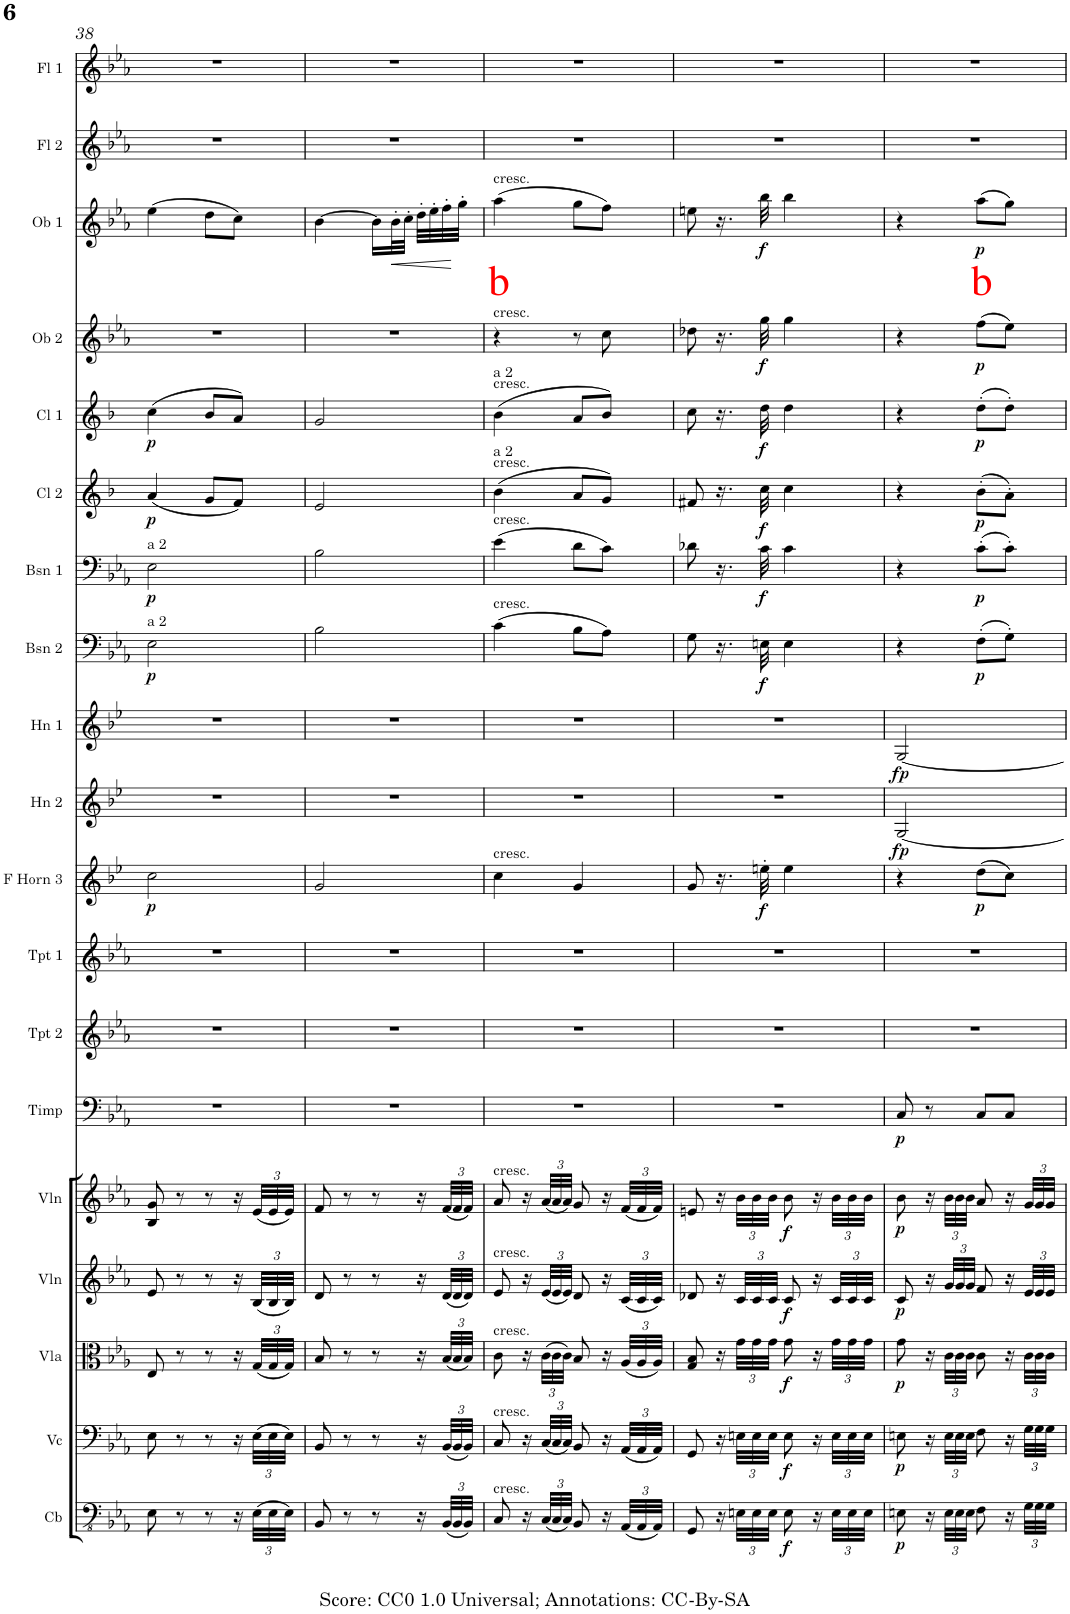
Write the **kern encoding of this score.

**kern	**dynam	**kern	**dynam	**kern	**dynam	**kern	**dynam	**kern	**dynam	**kern	**dynam	**kern	**kern	**kern	**dynam	**kern	**dynam	**kern	**dynam	**kern	**dynam	**kern	**dynam	**kern	**dynam	**kern	**dynam	**kern	**dynam	**kern	**text	**dynam	**kern	**kern
*part19	*part19	*part18	*part18	*part17	*part17	*part16	*part16	*part15	*part15	*part14	*part14	*part13	*part12	*part11	*part11	*part10	*part10	*part9	*part9	*part8	*part8	*part7	*part7	*part6	*part6	*part5	*part5	*part4	*part4	*part3	*part3	*part3	*part2	*part1
*staff19	*staff19	*staff18	*staff18	*staff17	*staff17	*staff16	*staff16	*staff15	*staff15	*staff14	*staff14	*staff13	*staff12	*staff11	*staff11	*staff10	*staff10	*staff9	*staff9	*staff8	*staff8	*staff7	*staff7	*staff6	*staff6	*staff5	*staff5	*staff4	*staff4	*staff3	*staff3	*staff3	*staff2	*staff1
*I"Contrabass	*	*I"Violoncello	*	*I"Viola	*	*I"Violin	*	*I"Violin	*	*I"Timpani	*	*I"C Trumpet 2	*I"C Trumpet 1	*I"F Horn 3	*	*I"F Horn 2	*	*I"F Horn 1	*	*I"Bassoon 2	*	*I"Bassoon 1	*	*I"Bb Clarinet 2	*	*I"Bb Clarinet 1	*	*I"Oboe 2	*	*I"Oboe 1	*	*	*I"Flute 2	*I"Flute 1
*I'Cb	*	*I'Vc	*	*I'Vla	*	*I'Vln	*	*I'Vln	*	*I'Timp	*	*I'Tpt 2	*I'Tpt 1	*I'F Horn 3	*	*I'Hn 2	*	*I'Hn 1	*	*I'Bsn 2	*	*I'Bsn 1	*	*I'Cl 2	*	*I'Cl 1	*	*I'Ob 2	*	*I'Ob 1	*	*	*I'Fl 2	*I'Fl 1
!!LO:PB:g=z
*clefFv4	*	*clefF4	*	*clefC3	*	*clefG2	*	*clefG2	*	*clefF4	*	*clefG2	*clefG2	*clefG2	*	*clefG2	*	*clefG2	*	*clefF4	*	*clefF4	*	*clefG2	*	*clefG2	*	*clefG2	*	*clefG2	*	*	*clefG2	*clefG2
*	*	*	*	*	*	*	*	*	*	*	*	*	*	*Trd4c7	*	*Trd4c7	*	*Trd4c7	*	*	*	*	*	*Trd1c2	*	*Trd1c2	*	*	*	*	*	*	*	*
*k[b-e-a-]	*	*k[b-e-a-]	*	*k[b-e-a-]	*	*k[b-e-a-]	*	*k[b-e-a-]	*	*k[b-e-a-]	*	*k[b-e-a-]	*k[b-e-a-]	*k[b-e-]	*	*k[b-e-]	*	*k[b-e-]	*	*k[b-e-a-]	*	*k[b-e-a-]	*	*k[b-]	*	*k[b-]	*	*k[b-e-a-]	*	*k[b-e-a-]	*	*	*k[b-e-a-]	*k[b-e-a-]
*M2/4	*	*M2/4	*	*M2/4	*	*M2/4	*	*M2/4	*	*M2/4	*	*M2/4	*M2/4	*M2/4	*	*M2/4	*	*M2/4	*	*M2/4	*	*M2/4	*	*M2/4	*	*M2/4	*	*M2/4	*	*M2/4	*	*	*M2/4	*M2/4
=38	=38	=38	=38	=38	=38	=38	=38	=38	=38	=38	=38	=38	=38	=38	=38	=38	=38	=38	=38	=38	=38	=38	=38	=38	=38	=38	=38	=38	=38	=38	=38	=38	=38	=38
!	!	!	!	!	!	!	!	!	!	!	!	!	!	!	!	!	!	!	!	!	!	!LO:TX:a:t=a 2	!	!	!	!	!	!	!	!	!	!	!	!
!	!	!	!	!	!	!	!	!	!	!	!	!	!	!	!	!	!	!	!	!LO:TX:a:t=a 2	!	!	!	!	!	!	!	!	!	!	!	!	!	!
!	!	!	!	!	!	!	!	!	!	!	!	!	!	!	!LO:DY:b	!	!	!	!	!	!LO:DY:b	!	!LO:DY:b	!	!LO:DY:b	!	!LO:DY:b	!	!	!	!	!	!	!
8EE-\	.	8E-\	.	8E-/	.	8e-/	.	8B-/ 8g/	.	2r	.	2r	2r	2cc\	p	2r	.	2r	.	2E-\	p	2E-\	p	(4a/	p	(4cc\	p	2r	.	(4ee-\	.	.	2r	2r
8r	.	8r	.	8r	.	8r	.	8r	.	.	.	.	.	.	.	.	.	.	.	.	.	.	.	.	.	.	.	.	.	.	.	.	.	.
8r	.	8r	.	8r	.	8r	.	8r	.	.	.	.	.	.	.	.	.	.	.	.	.	.	.	8g/L	.	8b-/L	.	.	.	8dd\L	.	.	.	.
16r	.	16r	.	16r	.	16r	.	16r	.	.	.	.	.	.	.	.	.	.	.	.	.	.	.	8f/J)	.	8a/J)	.	.	.	8cc\J)	.	.	.	.
*Xbrackettup	*	*Xbrackettup	*	*Xbrackettup	*	*Xbrackettup	*	*Xbrackettup	*	*	*	*	*	*	*	*	*	*	*	*	*	*	*	*	*	*	*	*	*	*	*	*	*	*
(48EE-\LLL	.	(48E-\LLL	.	(48G/LLL	.	(48B-/LLL	.	(48e-/LLL	.	.	.	.	.	.	.	.	.	.	.	.	.	.	.	.	.	.	.	.	.	.	.	.	.	.
48EE-\	.	48E-\	.	48G/	.	48B-/	.	48e-/	.	.	.	.	.	.	.	.	.	.	.	.	.	.	.	.	.	.	.	.	.	.	.	.	.	.
48EE-\JJJ)	.	48E-\JJJ)	.	48G/JJJ)	.	48B-/JJJ)	.	48e-/JJJ)	.	.	.	.	.	.	.	.	.	.	.	.	.	.	.	.	.	.	.	.	.	.	.	.	.	.
=39	=39	=39	=39	=39	=39	=39	=39	=39	=39	=39	=39	=39	=39	=39	=39	=39	=39	=39	=39	=39	=39	=39	=39	=39	=39	=39	=39	=39	=39	=39	=39	=39	=39	=39
8BBB-/	.	8BB-/	.	8B-/	.	8d/	.	8f/	.	2r	.	2r	2r	2g/	.	2r	.	2r	.	2B-\	.	2B-\	.	2e/	.	2g/	.	2r	.	[4b-\	.	.	2r	2r
8r	.	8r	.	8r	.	8r	.	8r	.	.	.	.	.	.	.	.	.	.	.	.	.	.	.	.	.	.	.	.	.	.	.	.	.	.
8r	.	8r	.	8r	.	8r	.	8r	.	.	.	.	.	.	.	.	.	.	.	.	.	.	.	.	.	.	.	.	.	16b-\LL]	.	.	.	.
!	!	!	!	!	!	!	!	!	!	!	!	!	!	!	!	!	!	!	!	!	!	!	!	!	!	!	!	!	!	!	!	!LO:HP:b	!	!
.	.	.	.	.	.	.	.	.	.	.	.	.	.	.	.	.	.	.	.	.	.	.	.	.	.	.	.	.	.	32b-'\L	.	<	.	.
.	.	.	.	.	.	.	.	.	.	.	.	.	.	.	.	.	.	.	.	.	.	.	.	.	.	.	.	.	.	32cc'\JJJ	.	.	.	.
16r	.	16r	.	16r	.	16r	.	16r	.	.	.	.	.	.	.	.	.	.	.	.	.	.	.	.	.	.	.	.	.	32dd'\LLL	.	.	.	.
.	.	.	.	.	.	.	.	.	.	.	.	.	.	.	.	.	.	.	.	.	.	.	.	.	.	.	.	.	.	32ee-'\	.	.	.	.
(48BBB-/LLL	.	(48BB-/LLL	.	(48B-/LLL	.	(48d/LLL	.	(48f/LLL	.	.	.	.	.	.	.	.	.	.	.	.	.	.	.	.	.	.	.	.	.	32ff'\	.	.	.	.
48BBB-/	.	48BB-/	.	48B-/	.	48d/	.	48f/	.	.	.	.	.	.	.	.	.	.	.	.	.	.	.	.	.	.	.	.	.	.	.	.	.	.
.	.	.	.	.	.	.	.	.	.	.	.	.	.	.	.	.	.	.	.	.	.	.	.	.	.	.	.	.	.	32gg'\JJJ	.	[	.	.
48BBB-/JJJ)	.	48BB-/JJJ)	.	48B-/JJJ)	.	48d/JJJ)	.	48f/JJJ)	.	.	.	.	.	.	.	.	.	.	.	.	.	.	.	.	.	.	.	.	.	.	.	.	.	.
=40	=40	=40	=40	=40	=40	=40	=40	=40	=40	=40	=40	=40	=40	=40	=40	=40	=40	=40	=40	=40	=40	=40	=40	=40	=40	=40	=40	=40	=40	=40	=40	=40	=40	=40
!	!	!	!	!	!	!	!	!	!	!	!	!	!	!	!	!	!	!	!	!	!	!	!	!	!	!	!	!	!	!LO:TX:a:t=cresc.	!	!	!	!
!	!	!	!	!	!	!	!	!	!	!	!	!	!	!	!	!	!	!	!	!	!	!	!	!	!	!	!	!LO:TX:a:t=cresc.	!	!	!	!	!	!
!	!	!	!	!	!	!	!	!	!	!	!	!	!	!	!	!	!	!	!	!	!	!	!	!	!	!LO:TX:a:t=cresc.	!	!	!	!	!	!	!	!
!	!	!	!	!	!	!	!	!	!	!	!	!	!	!	!	!	!	!	!	!	!	!	!	!	!	!LO:TX:a:t=a 2	!	!	!	!	!	!	!	!
!	!	!	!	!	!	!	!	!	!	!	!	!	!	!	!	!	!	!	!	!	!	!	!	!LO:TX:a:t=cresc.	!	!	!	!	!	!	!	!	!	!
!	!	!	!	!	!	!	!	!	!	!	!	!	!	!	!	!	!	!	!	!	!	!	!	!LO:TX:a:t=a 2	!	!	!	!	!	!	!	!	!	!
!	!	!	!	!	!	!	!	!	!	!	!	!	!	!	!	!	!	!	!	!	!	!LO:TX:a:t=cresc.	!	!	!	!	!	!	!	!	!	!	!	!
!	!	!	!	!	!	!	!	!	!	!	!	!	!	!	!	!	!	!	!	!LO:TX:a:t=cresc.	!	!	!	!	!	!	!	!	!	!	!	!	!	!
!	!	!	!	!	!	!	!	!	!	!	!	!	!	!LO:TX:a:t=cresc.	!	!	!	!	!	!	!	!	!	!	!	!	!	!	!	!	!	!	!	!
!	!	!	!	!	!	!	!	!LO:TX:a:t=cresc.	!	!	!	!	!	!	!	!	!	!	!	!	!	!	!	!	!	!	!	!	!	!	!	!	!	!
!	!	!	!	!	!	!LO:TX:a:t=cresc.	!	!	!	!	!	!	!	!	!	!	!	!	!	!	!	!	!	!	!	!	!	!	!	!	!	!	!	!
!	!	!	!	!LO:TX:a:t=cresc.	!	!	!	!	!	!	!	!	!	!	!	!	!	!	!	!	!	!	!	!	!	!	!	!	!	!	!	!	!	!
!	!	!LO:TX:a:t=cresc.	!	!	!	!	!	!	!	!	!	!	!	!	!	!	!	!	!	!	!	!	!	!	!	!	!	!	!	!	!	!	!	!
!LO:TX:a:t=cresc.	!	!	!	!	!	!	!	!	!	!	!	!	!	!	!	!	!	!	!	!	!	!	!	!	!	!	!	!	!	!	!	!	!	!
!	!	!	!	!	!	!	!	!	!	!	!	!	!	!	!	!	!	!	!	!	!	!	!	!	!	!	!	!	!	!	!LO:LY:b:color=#FF0000	!	!	!
8CC/	.	8C/	.	8c\	.	8e-/	.	8a-/	.	2r	.	2r	2r	4cc\	.	2r	.	2r	.	(4c\	.	(4e-\	.	(4b-\	.	(4b-\	.	4r	.	(4aa-\	b	.	2r	2r
16r	.	16r	.	16r	.	16r	.	16r	.	.	.	.	.	.	.	.	.	.	.	.	.	.	.	.	.	.	.	.	.	.	.	.	.	.
(48CC/LLL	.	(48C/LLL	.	(48c\LLL	.	(48e-/LLL	.	(48a-/LLL	.	.	.	.	.	.	.	.	.	.	.	.	.	.	.	.	.	.	.	.	.	.	.	.	.	.
48CC/	.	48C/	.	48c\	.	48e-/	.	48a-/	.	.	.	.	.	.	.	.	.	.	.	.	.	.	.	.	.	.	.	.	.	.	.	.	.	.
48CC/JJJ)	.	48C/JJJ)	.	48c\JJJ)	.	48e-/JJJ)	.	48a-/JJJ)	.	.	.	.	.	.	.	.	.	.	.	.	.	.	.	.	.	.	.	.	.	.	.	.	.	.
8BBB-/	.	8BB-/	.	8B-/	.	8d/	.	8g/	.	.	.	.	.	4g/	.	.	.	.	.	8B-\L	.	8d\L	.	8a/L	.	8a/L	.	8r	.	8gg\L	.	.	.	.
16r	.	16r	.	16r	.	16r	.	16r	.	.	.	.	.	.	.	.	.	.	.	8A-\J)	.	8c\J)	.	8g/J)	.	8b-/J)	.	8cc\	.	8ff\J)	.	.	.	.
(48AAA-/LLL	.	(48AA-/LLL	.	(48A-/LLL	.	(48c/LLL	.	(48f/LLL	.	.	.	.	.	.	.	.	.	.	.	.	.	.	.	.	.	.	.	.	.	.	.	.	.	.
48AAA-/	.	48AA-/	.	48A-/	.	48c/	.	48f/	.	.	.	.	.	.	.	.	.	.	.	.	.	.	.	.	.	.	.	.	.	.	.	.	.	.
48AAA-/JJJ)	.	48AA-/JJJ)	.	48A-/JJJ)	.	48c/JJJ)	.	48f/JJJ)	.	.	.	.	.	.	.	.	.	.	.	.	.	.	.	.	.	.	.	.	.	.	.	.	.	.
=41	=41	=41	=41	=41	=41	=41	=41	=41	=41	=41	=41	=41	=41	=41	=41	=41	=41	=41	=41	=41	=41	=41	=41	=41	=41	=41	=41	=41	=41	=41	=41	=41	=41	=41
8GGG/	.	8GG/	.	8G/ 8B-/	.	8d-X/	.	8en/	.	2r	.	2r	2r	8g/	.	2r	.	2r	.	8G\	.	8d-X\	.	8f#X/	.	8cc\	.	8dd-X\	.	8een\	.	.	2r	2r
16r	.	16r	.	16r	.	16r	.	16r	.	.	.	.	.	16.r	.	.	.	.	.	16.r	.	16.r	.	16.r	.	16.r	.	16.r	.	16.r	.	.	.	.
48EEn\LLL	.	48En\LLL	.	48g\LLL	.	48c/LLL	.	48b-\LLL	.	.	.	.	.	.	.	.	.	.	.	.	.	.	.	.	.	.	.	.	.	.	.	.	.	.
48EE\	.	48E\	.	48g\	.	48c/	.	48b-\	.	.	.	.	.	.	.	.	.	.	.	.	.	.	.	.	.	.	.	.	.	.	.	.	.	.
!	!	!	!	!	!	!	!	!	!	!	!	!	!	!	!LO:DY:b	!	!	!	!	!	!LO:DY:b	!	!LO:DY:b	!	!LO:DY:b	!	!LO:DY:b	!	!LO:DY:b	!	!	!LO:DY:b	!	!
.	.	.	.	.	.	.	.	.	.	.	.	.	.	32een'\	f	.	.	.	.	32En\	f	32c\	f	32cc\	f	32dd\	f	32gg\	f	32bb-\	.	f	.	.
48EE\JJJ	.	48E\JJJ	.	48g\JJJ	.	48c/JJJ	.	48b-\JJJ	.	.	.	.	.	.	.	.	.	.	.	.	.	.	.	.	.	.	.	.	.	.	.	.	.	.
!	!LO:DY:b	!	!LO:DY:b	!	!LO:DY:b	!	!LO:DY:b	!	!LO:DY:b	!	!	!	!	!	!	!	!	!	!	!	!	!	!	!	!	!	!	!	!	!	!	!	!	!
8EE\	f	8E\	f	8g\	f	8c/	f	8b-\	f	.	.	.	.	4ee\	.	.	.	.	.	4E\	.	4c\	.	4cc\	.	4dd\	.	4gg\	.	4bb-\	.	.	.	.
16r	.	16r	.	16r	.	16r	.	16r	.	.	.	.	.	.	.	.	.	.	.	.	.	.	.	.	.	.	.	.	.	.	.	.	.	.
48EE\LLL	.	48E\LLL	.	48g\LLL	.	48c/LLL	.	48b-\LLL	.	.	.	.	.	.	.	.	.	.	.	.	.	.	.	.	.	.	.	.	.	.	.	.	.	.
48EE\	.	48E\	.	48g\	.	48c/	.	48b-\	.	.	.	.	.	.	.	.	.	.	.	.	.	.	.	.	.	.	.	.	.	.	.	.	.	.
48EE\JJJ	.	48E\JJJ	.	48g\JJJ	.	48c/JJJ	.	48b-\JJJ	.	.	.	.	.	.	.	.	.	.	.	.	.	.	.	.	.	.	.	.	.	.	.	.	.	.
=42	=42	=42	=42	=42	=42	=42	=42	=42	=42	=42	=42	=42	=42	=42	=42	=42	=42	=42	=42	=42	=42	=42	=42	=42	=42	=42	=42	=42	=42	=42	=42	=42	=42	=42
!	!LO:DY:b	!	!LO:DY:b	!	!LO:DY:b	!	!LO:DY:b	!	!LO:DY:b	!	!LO:DY:b	!	!	!	!	!	!LO:DY:b	!	!LO:DY:b	!	!	!	!	!	!	!	!	!	!	!	!	!	!	!
8EEn\	p	8En\	p	8g\	p	8c/	p	8b-\	p	8C/	p	2r	2r	4r	.	[2G/	fp	[2G/	fp	4r	.	4r	.	4r	.	4r	.	4r	.	4r	.	.	2r	2r
16r	.	16r	.	16r	.	16r	.	16r	.	8r	.	.	.	.	.	.	.	.	.	.	.	.	.	.	.	.	.	.	.	.	.	.	.	.
48EE\LLL	.	48E\LLL	.	48c\LLL	.	48g/LLL	.	48b-\LLL	.	.	.	.	.	.	.	.	.	.	.	.	.	.	.	.	.	.	.	.	.	.	.	.	.	.
48EE\	.	48E\	.	48c\	.	48g/	.	48b-\	.	.	.	.	.	.	.	.	.	.	.	.	.	.	.	.	.	.	.	.	.	.	.	.	.	.
48EE\JJJ	.	48E\JJJ	.	48c\JJJ	.	48g/JJJ	.	48b-\JJJ	.	.	.	.	.	.	.	.	.	.	.	.	.	.	.	.	.	.	.	.	.	.	.	.	.	.
!	!	!	!	!	!	!	!	!	!	!	!	!	!	!	!LO:DY:b	!	!	!	!	!	!LO:DY:b	!	!LO:DY:b	!	!LO:DY:b	!	!LO:DY:b	!	!LO:DY:b	!	!LO:LY:b:color=#FF0000	!LO:DY:b	!	!
8FF\	.	8F\	.	8c\	.	8f/	.	8a-/	.	8C/L	.	.	.	(8dd\L	p	.	.	.	.	(8F'\L	p	(8c'\L	p	(8b-'\L	p	(8dd'\L	p	(8ff\L	p	(8aa-\L	b	p	.	.
16r	.	16r	.	16r	.	16r	.	16r	.	8C/J	.	.	.	8cc\J)	.	.	.	.	.	8G'\J)	.	8c'\J)	.	8a'\J)	.	8dd'\J)	.	8ee-\J)	.	8gg\J)	.	.	.	.
48GG\LLL	.	48G\LLL	.	48c\LLL	.	48e-/LLL	.	48g/LLL	.	.	.	.	.	.	.	.	.	.	.	.	.	.	.	.	.	.	.	.	.	.	.	.	.	.
48GG\	.	48G\	.	48c\	.	48e-/	.	48g/	.	.	.	.	.	.	.	.	.	.	.	.	.	.	.	.	.	.	.	.	.	.	.	.	.	.
48GG\JJJ	.	48G\JJJ	.	48c\JJJ	.	48e-/JJJ	.	48g/JJJ	.	.	.	.	.	.	.	.	.	.	.	.	.	.	.	.	.	.	.	.	.	.	.	.	.	.
=	=	=	=	=	=	=	=	=	=	=	=	=	=	=	=	=	=	=	=	=	=	=	=	=	=	=	=	=	=	=	=	=	=	=
*-	*-	*-	*-	*-	*-	*-	*-	*-	*-	*-	*-	*-	*-	*-	*-	*-	*-	*-	*-	*-	*-	*-	*-	*-	*-	*-	*-	*-	*-	*-	*-	*-	*-	*-
